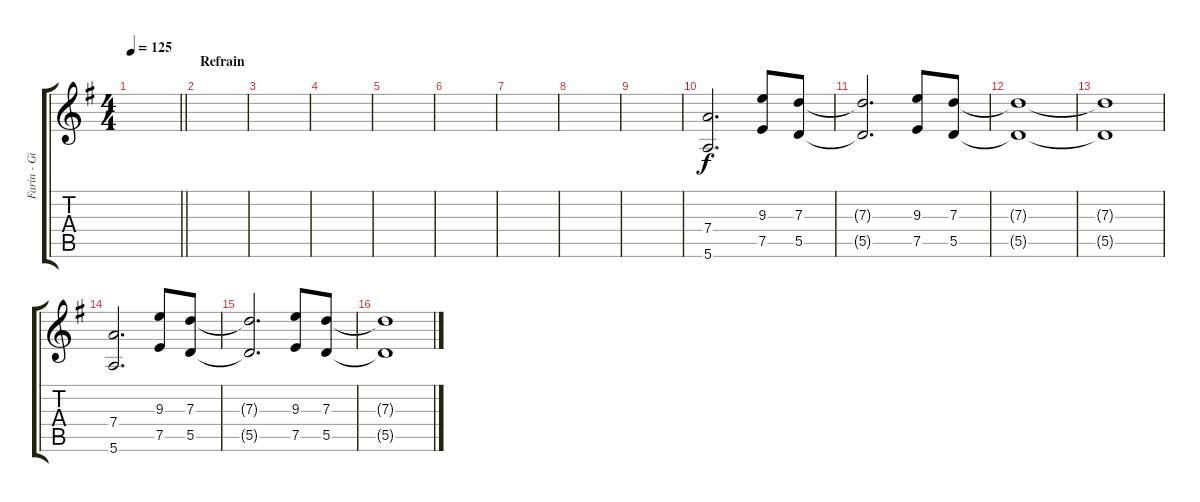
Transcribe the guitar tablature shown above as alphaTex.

\track ("Farin - Gitarre 2 (Verzerrt)" "Farin - Gi") {instrument distortionguitar}
\staff {score tabs}
\tuning (E4 B3 G3 D3 A2 E2) {hide}
\ts (4 4)
\tempo 125
\clef g2
\barLineRight lightlight
\ks g
|
\section ("" "Refrain")
|
|
|
|
|
|
|
|
(7.4 5.6).2{d} (9.3 7.5).8 (7.3 5.5).8 |
(7.3{t} 5.5{t}).2{d} (9.3 7.5).8 (7.3 5.5).8 |
(7.3{t} 5.5{t}).1 |
(7.3{t} 5.5{t}).1 |
(7.4 5.6).2{d} (9.3 7.5).8 (7.3 5.5).8 |
(7.3{t} 5.5{t}).2{d} (9.3 7.5).8 (7.3 5.5).8 |
(7.3{t} 5.5{t}).1
